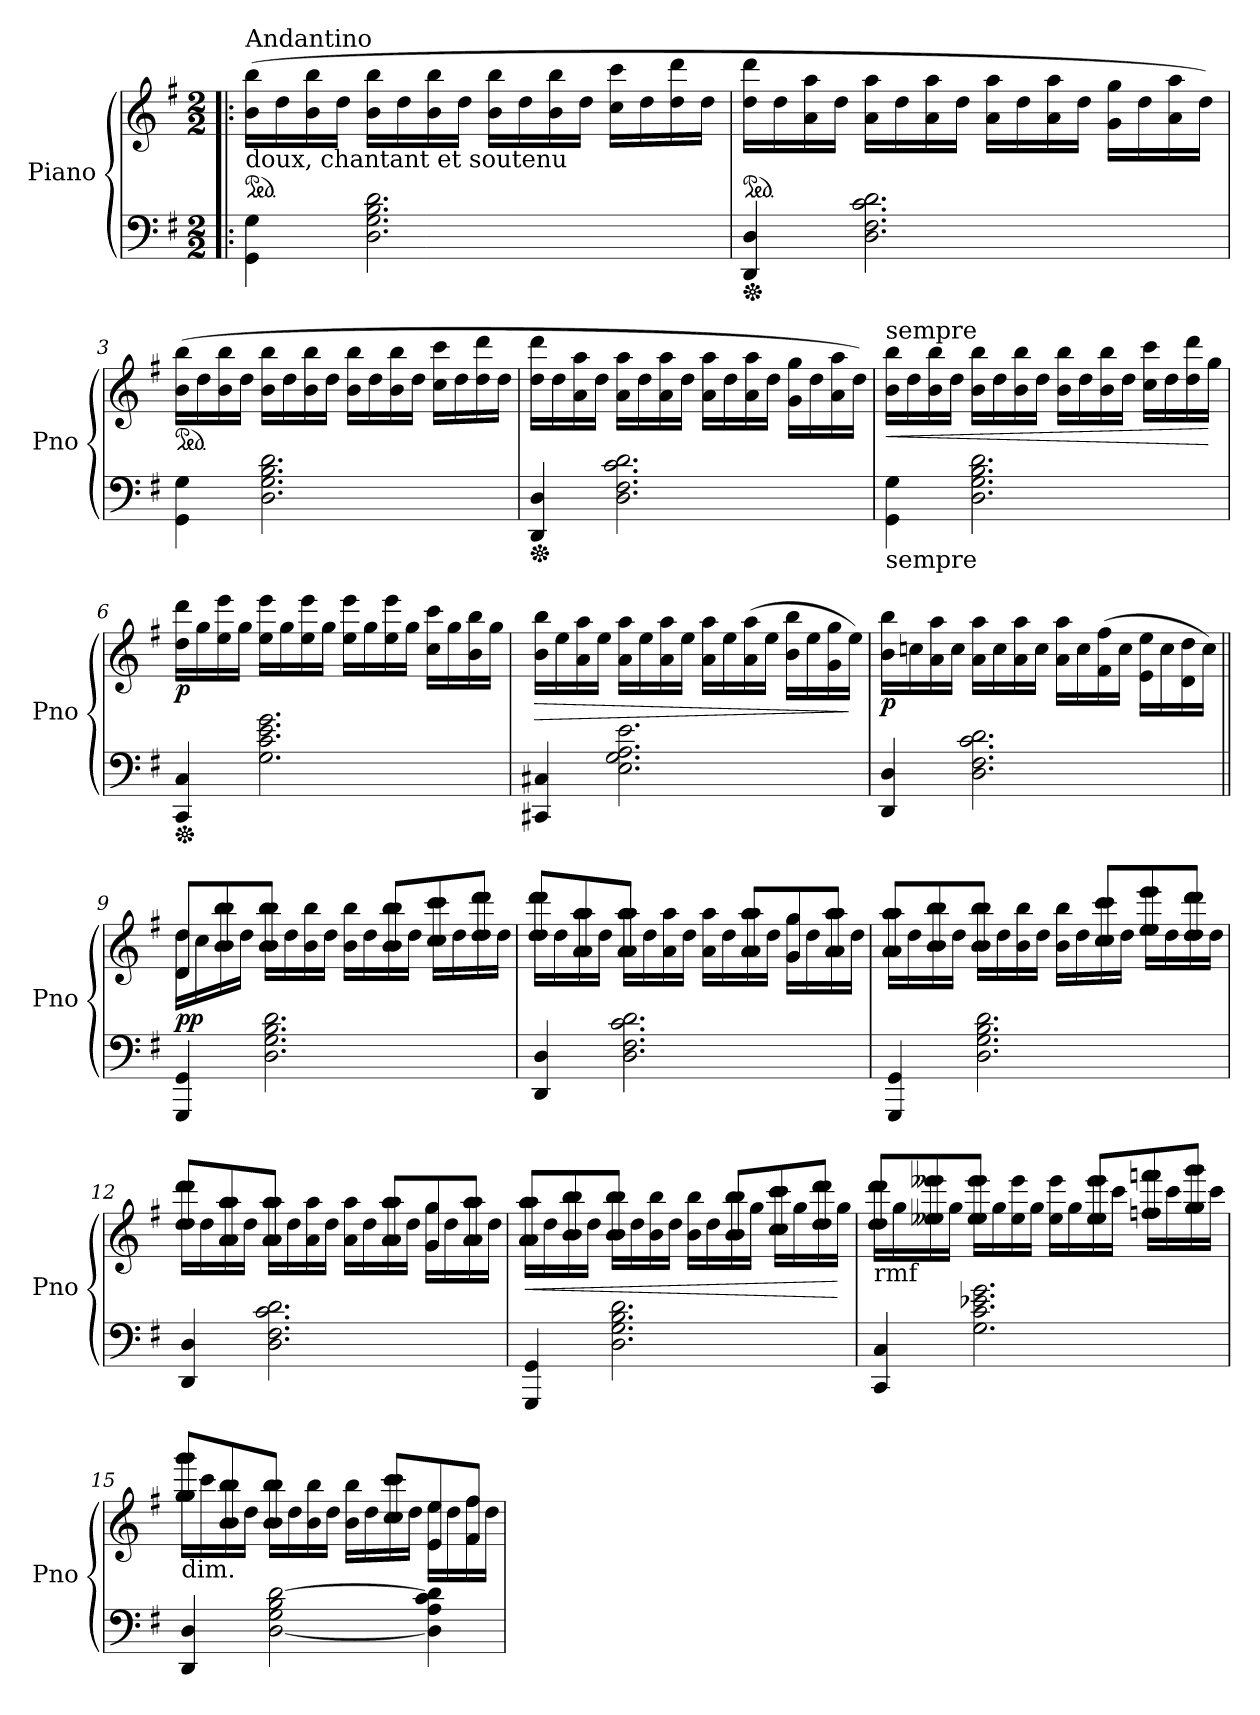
**kern	**kern	**dynam
*part1	*part1	*part1
*staff2	*staff1	*staff1/2
*I"Piano	*	*
*I'Pno	*	*
*clefF4	*clefG2	*
*k[f#]	*k[f#]	*
*G:	*G:	*
*M2/2	*M2/2	*
*MM126	*MM126	*
*	*ped	*
=1!|:	=1!|:	=1!|:
!	!LO:TX:a:t=Andantino	!
!	!LO:TX:b:t=doux, chantant et soutenu	!
4GG\ 4G\	(16b\ 16bb\LL	.
.	16dd\	.
.	16b\ 16bb\	.
.	16dd\JJ	.
2.D\ 2.G\ 2.B\ 2.d\	16b\ 16bb\LL	.
.	16dd\	.
.	16b\ 16bb\	.
.	16dd\JJ	.
.	16b\ 16bb\LL	.
.	16dd\	.
.	16b\ 16bb\	.
.	16dd\JJ	.
.	16cc\ 16ccc\LL	.
.	16dd\	.
.	16dd\ 16ddd\	.
.	16dd\JJ	.
=2	=2	=2
*Xped	*	*
*	*ped	*
4DD/ 4D/	16dd\ 16ddd\LL	.
.	16dd\	.
.	16a\ 16aa\	.
.	16dd\JJ	.
2.D\ 2.F#\ 2.c\ 2.d\	16a\ 16aa\LL	.
.	16dd\	.
.	16a\ 16aa\	.
.	16dd\JJ	.
.	16a\ 16aa\LL	.
.	16dd\	.
.	16a\ 16aa\	.
.	16dd\JJ	.
.	16g\ 16gg\LL	.
.	16dd\	.
.	16a\ 16aa\	.
.	16dd\JJ)	.
=3	=3	=3
*	*ped	*
4GG\ 4G\	(16b\ 16bb\LL	.
.	16dd\	.
.	16b\ 16bb\	.
.	16dd\JJ	.
2.D\ 2.G\ 2.B\ 2.d\	16b\ 16bb\LL	.
.	16dd\	.
.	16b\ 16bb\	.
.	16dd\JJ	.
.	16b\ 16bb\LL	.
.	16dd\	.
.	16b\ 16bb\	.
.	16dd\JJ	.
.	16cc\ 16ccc\LL	.
.	16dd\	.
.	16dd\ 16ddd\	.
.	16dd\JJ	.
!!LO:LB:g=z
=4	=4	=4
*Xped	*	*
4DD/ 4D/	16dd\ 16ddd\LL	.
.	16dd\	.
.	16a\ 16aa\	.
.	16dd\JJ	.
2.D\ 2.F#\ 2.c\ 2.d\	16a\ 16aa\LL	.
.	16dd\	.
.	16a\ 16aa\	.
.	16dd\JJ	.
.	16a\ 16aa\LL	.
.	16dd\	.
.	16a\ 16aa\	.
.	16dd\JJ	.
.	16g\ 16gg\LL	.
.	16dd\	.
.	16a\ 16aa\	.
.	16dd\JJ)	.
=5	=5	=5
!	!LO:TX:a:t=sempre	!
!LO:TX:b:t=sempre	!	!
!	!	!LO:HP:b
4GG\ 4G\	16b\ 16bb\LL	<
.	16dd\	.
.	16b\ 16bb\	.
.	16dd\JJ	.
2.D\ 2.G\ 2.B\ 2.d\	16b\ 16bb\LL	.
.	16dd\	.
.	16b\ 16bb\	.
.	16dd\JJ	.
.	16b\ 16bb\LL	.
.	16dd\	.
.	16b\ 16bb\	.
.	16dd\JJ	.
.	16cc\ 16ccc\LL	.
.	16dd\	.
.	16dd\ 16ddd\	.
.	16gg\JJ	[
=6	=6	=6
*Xped	*	*
!	!	!LO:DY:b
4CC/ 4C/	16dd\ 16ddd\LL	p
.	16gg\	.
.	16ee\ 16eee\	.
.	16gg\JJ	.
2.G\ 2.c\ 2.e\ 2.g\	16ee\ 16eee\LL	.
.	16gg\	.
.	16ee\ 16eee\	.
.	16gg\JJ	.
.	16ee\ 16eee\LL	.
.	16gg\	.
.	16ee\ 16eee\	.
.	16gg\JJ	.
.	16cc\ 16ccc\LL	.
.	16gg\	.
.	16b\ 16bb\	.
.	16gg\JJ	.
!!LO:LB:g=z
=7	=7	=7
!	!	!LO:HP:b
4CC#X/ 4C#X/	16b\ 16bb\LL	>
.	16ee\	.
.	16a\ 16aa\	.
.	16ee\JJ	.
2.E\ 2.G\ 2.A\ 2.e\	16a\ 16aa\LL	.
.	16ee\	.
.	16a\ 16aa\	.
.	16ee\JJ	.
.	16a\ 16aa\LL	.
.	16ee\	.
.	(16a\ 16aa\	.
.	16ee\JJ	.
.	16b\ 16bb\LL	.
.	16ee\	.
.	16g\ 16gg\	.
.	16ee\JJ)	]
=8	=8	=8
!	!	!LO:DY:b
4DD/ 4D/	16b\ 16bb\LL	p
.	16ccn\	.
.	16a\ 16aa\	.
.	16cc\JJ	.
2.D\ 2.F#\ 2.c\ 2.d\	16a\ 16aa\LL	.
.	16cc\	.
.	16a\ 16aa\	.
.	16cc\JJ	.
.	16a\ 16aa\LL	.
.	16cc\	.
.	(16f#\ 16ff#\	.
.	16cc\JJ	.
.	16e\ 16ee\LL	.
.	16cc\	.
.	16d\ 16dd\	.
.	16cc\JJ)	.
=9||	=9||	=9||
*	*^	*
!	!	!	!LO:DY:b
4GGG/ 4GG/	16d\ 16dd\LL	8d/ 8dd/L	pp
.	16cc\	.	.
.	16b\ 16bb\	8b/ 8bb/	.
.	16dd\JJ	.	.
2.D\ 2.G\ 2.B\ 2.d\	16b\ 16bb\LL	8b/ 8bb/J	.
.	16dd\	.	.
.	16b\ 16bb\	4ryy	.
.	16dd\JJ	.	.
.	16b\ 16bb\LL	.	.
.	16dd\	.	.
.	16b\ 16bb\	8b/ 8bb/L	.
.	16dd\JJ	.	.
.	16cc\ 16ccc\LL	8cc/ 8ccc/	.
.	16dd\	.	.
.	16dd\ 16ddd\	8dd/ 8ddd/J	.
.	16dd\JJ	.	.
!!LO:LB:g=z	!!
=10	=10	=10	=10
4DD/ 4D/	16dd\ 16ddd\LL	8dd/ 8ddd/L	.
.	16dd\	.	.
.	16a\ 16aa\	8a/ 8aa/	.
.	16dd\JJ	.	.
2.D\ 2.F#\ 2.c\ 2.d\	16a\ 16aa\LL	8a/ 8aa/J	.
.	16dd\	.	.
.	16a\ 16aa\	4ryy	.
.	16dd\JJ	.	.
.	16a\ 16aa\LL	.	.
.	16dd\	.	.
.	16a\ 16aa\	8a/ 8aa/L	.
.	16dd\JJ	.	.
.	16g\ 16gg\LL	8g/ 8gg/	.
.	16dd\	.	.
.	16a\ 16aa\	8a/ 8aa/J	.
.	16dd\JJ	.	.
=11	=11	=11	=11
4GGG/ 4GG/	16a\ 16aa\LL	8a/ 8aa/L	.
.	16dd\	.	.
.	16b\ 16bb\	8b/ 8bb/	.
.	16dd\JJ	.	.
2.D\ 2.G\ 2.B\ 2.d\	16b\ 16bb\LL	8b/ 8bb/J	.
.	16dd\	.	.
.	16b\ 16bb\	4ryy	.
.	16dd\JJ	.	.
.	16b\ 16bb\LL	.	.
.	16dd\	.	.
.	16cc\ 16ccc\	8cc/ 8ccc/L	.
.	16dd\JJ	.	.
.	16ee\ 16eee\LL	8ee/ 8eee/	.
.	16dd\	.	.
.	16dd\ 16ddd\	8dd/ 8ddd/J	.
.	16dd\JJ	.	.
=12	=12	=12	=12
4DD/ 4D/	16dd\ 16ddd\LL	8dd/ 8ddd/L	.
.	16dd\	.	.
.	16a\ 16aa\	8a/ 8aa/	.
.	16dd\JJ	.	.
2.D\ 2.F#\ 2.c\ 2.d\	16a\ 16aa\LL	8a/ 8aa/J	.
.	16dd\	.	.
.	16a\ 16aa\	4ryy	.
.	16dd\JJ	.	.
.	16a\ 16aa\LL	.	.
.	16dd\	.	.
.	16a\ 16aa\	8a/ 8aa/L	.
.	16dd\JJ	.	.
.	16g\ 16gg\LL	8g/ 8gg/	.
.	16dd\	.	.
.	16a\ 16aa\	8a/ 8aa/J	.
.	16dd\JJ	.	.
!!LO:LB:g=z	!!
=13	=13	=13	=13
!	!	!	!LO:HP:b
4GGG/ 4GG/	16a\ 16aa\LL	8a/ 8aa/L	<
.	16dd\	.	.
.	16b\ 16bb\	8b/ 8bb/	.
.	16dd\JJ	.	.
2.D\ 2.G\ 2.B\ 2.d\	16b\ 16bb\LL	8b/ 8bb/J	.
.	16dd\	.	.
.	16b\ 16bb\	4ryy	.
.	16dd\JJ	.	.
.	16b\ 16bb\LL	.	.
.	16dd\	.	.
.	16b\ 16bb\	8b/ 8bb/L	.
.	16gg\JJ	.	.
.	16cc\ 16ccc\LL	8cc/ 8ccc/	.
.	16gg\	.	.
.	16dd\ 16ddd\	8dd/ 8ddd/J	.
.	16gg\JJ	.	[
=14	=14	=14	=14
!	!LO:TX:b:t=rmf	!	!
4CC/ 4C/	16dd\ 16ddd\LL	8dd/ 8ddd/L	.
.	16gg\	.	.
.	16ee-X\ 16eee-X\	8ee-/ 8eee-/	.
.	16gg\JJ	.	.
2.G\ 2.c\ 2.e-X\ 2.g\	16ee-\ 16eee-\LL	8ee-/ 8eee-/J	.
.	16gg\	.	.
.	16ee-\ 16eee-\	4ryy	.
.	16gg\JJ	.	.
.	16ee-\ 16eee-\LL	.	.
.	16gg\	.	.
.	16ee-\ 16eee-\	8ee-/ 8eee-/L	.
.	16ccc\JJ	.	.
.	16ffn\ 16fffn\LL	8ff/ 8fff/	.
.	16ccc\	.	.
.	16gg\ 16ggg\	8gg/ 8ggg/J	.
.	16ccc\JJ	.	.
=15	=15	=15	=15
!	!LO:TX:b:t=dim.	!	!
4DD/ 4D/	16gg\ 16ggg\LL	8gg/ 8ggg/L	.
.	16ccc\	.	.
.	16b\ 16bb\	8b/ 8bb/	.
.	16dd\JJ	.	.
[2D\ 2G\ 2B\ [2d\	16b\ 16bb\LL	8b/ 8bb/J	.
.	16dd\	.	.
.	16b\ 16bb\	4ryy	.
.	16dd\JJ	.	.
.	16b\ 16bb\LL	.	.
.	16dd\	.	.
.	16cc\ 16ccc\	8cc/ 8ccc/L	.
.	16dd\JJ	.	.
4D\] 4A\ 4c\ 4d\]	16e\ 16ee\LL	8e/ 8ee/	.
.	16dd\	.	.
.	16f#\ 16ff#\	8f#/ 8ff#/J	.
.	16dd\JJ	.	.
*	*v	*v	*
=	=	=
*-	*-	*-
